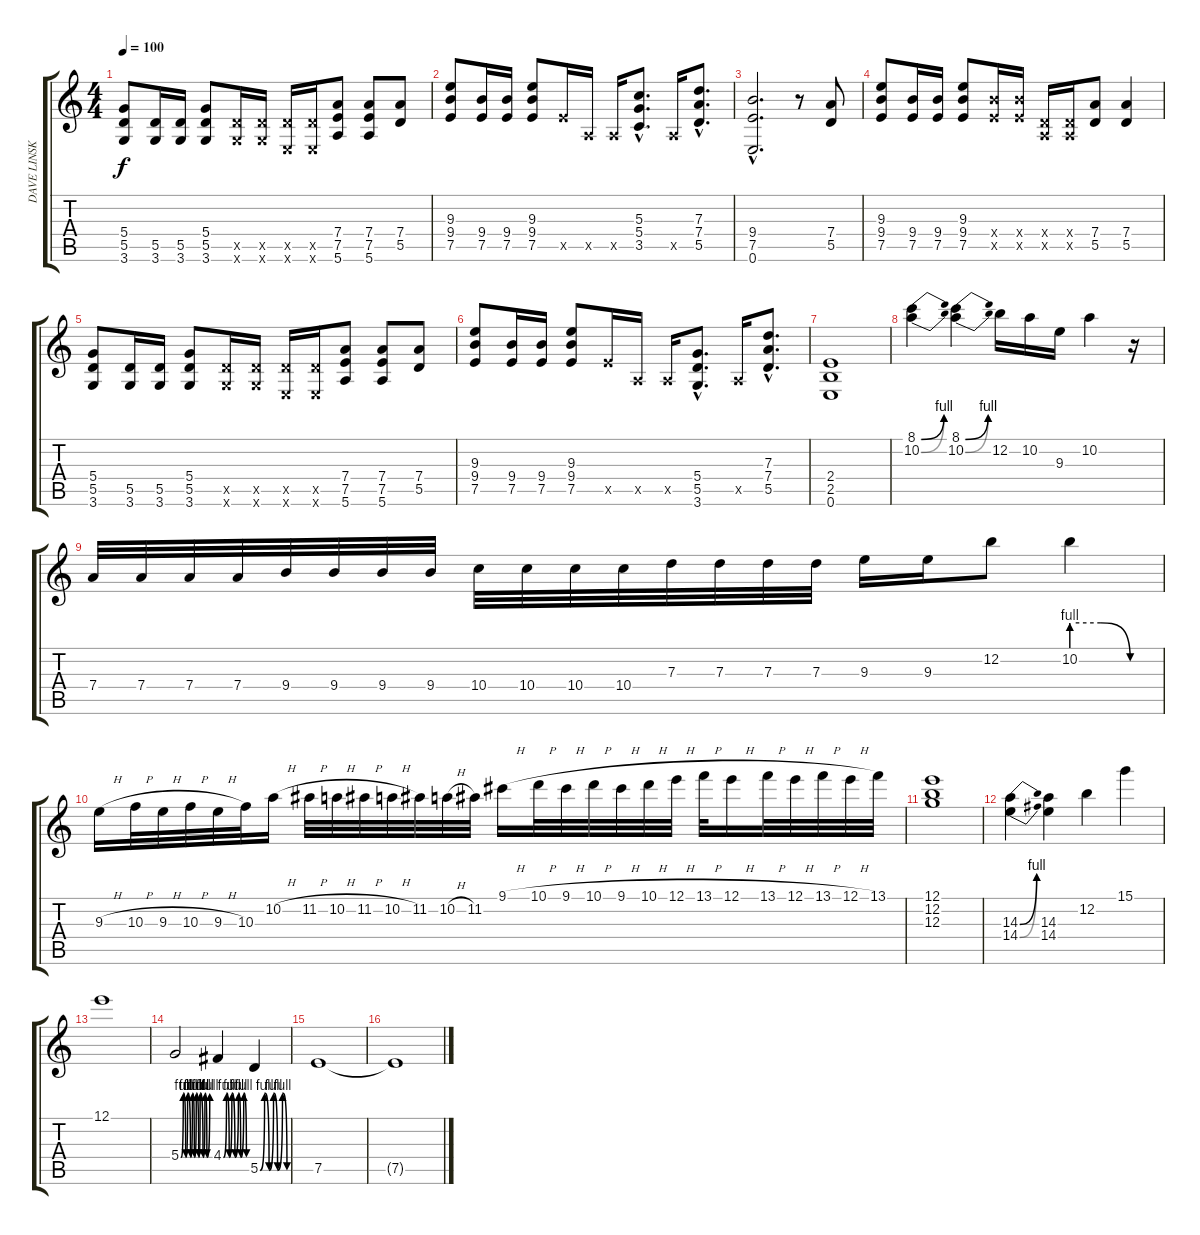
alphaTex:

\track ("DAVE LINSK-solo guitar" "DAVE LINSK") {instrument overdrivenguitar}
\staff {score tabs}
\tuning (E4 B3 G3 D3 A2 E2) {hide}
\ts (4 4)
\tempo 100
\clef g2
\ks c
(5.4 5.5 3.6).8{dy f} (5.5 3.6).16 (5.5 3.6).16 (5.4 5.5 3.6).8 (5.5{x} 3.6{x}).16 (5.5{x} 3.6{x}).16 (5.5{x} 0.6{x}).16 (5.5{x} 0.6{x}).16 (7.4 7.5 5.6).8 (7.4 7.5 5.6).8 (7.4 5.5).8 |
(9.3 9.4 7.5).8 (9.4 7.5).16 (9.4 7.5).16 (9.3 9.4 7.5).8 7.5{x}.16 0.5{x}.16 0.5{x}.16 (5.3{hac} 5.4{hac} 3.5{hac}).8{d} 0.5{x}.16 (7.3{hac} 7.4{hac} 5.5{hac}).8{d} |
(9.4{hac} 7.5{hac} 0.6{hac}).2{d} r.8 (7.4 5.5).8 |
(9.3 9.4 7.5).8 (9.4 7.5).16 (9.4 7.5).16 (9.3 9.4 7.5).8 (9.4{x} 7.5{x}).16 (9.4{x} 7.5{x}).16 (0.4{x} 0.5{x}).16 (0.4{x} 0.5{x}).16 (7.4 5.5).8 (7.4 5.5).4 |
(5.4 5.5 3.6).8 (5.5 3.6).16 (5.5 3.6).16 (5.4 5.5 3.6).8 (5.5{x} 3.6{x}).16 (5.5{x} 3.6{x}).16 (5.5{x} 0.6{x}).16 (5.5{x} 0.6{x}).16 (7.4 7.5 5.6).8 (7.4 7.5 5.6).8 (7.4 5.5).8 |
(9.3 9.4 7.5).8 (9.4 7.5).16 (9.4 7.5).16 (9.3 9.4 7.5).8 7.5{x}.16 0.5{x}.16 0.5{x}.16 (5.4{hac} 5.5{hac} 3.6{hac}).8{d} 0.5{x}.16 (7.3{hac} 7.4{hac} 5.5{hac}).8{d} |
(2.4 2.5 0.6).1 |
(8.1{be (bend 0 0 60 4)} 10.2{be (bend 0 0 60 4)}).4 (8.1{be (bend 0 0 60 4)} 10.2{be (bend 0 0 60 4)}).4 12.2.16 10.2.16 9.3.16 10.2.4 r.16 |
7.4.32 7.4.32 7.4.32 7.4.32 9.4.32 9.4.32 9.4.32 9.4.32 10.4.32 10.4.32 10.4.32 10.4.32 7.3.32 7.3.32 7.3.32 7.3.32 9.3.16 9.3.16 12.2.8 10.2{be (custom 0 4 20 4 40 0 60 0)}.4 |
9.3{h}.16 10.3{h}.32 9.3{h}.32 10.3{h}.32 9.3{h}.32 10.3.32 10.2{h}.16 11.2{h}.32 10.2{h}.32 11.2{h}.32 10.2{h}.32 11.2.32 10.2{h}.32 11.2.32 9.1{h}.16 10.1{h}.32 9.1{h}.32 10.1{h}.32 9.1{h}.32 10.1{h}.32 12.1{h}.32 13.1{h}.32 12.1{h}.16 13.1{h}.32 12.1{h}.32 13.1{h}.32 12.1{h}.32 13.1.32 |
(12.1 12.2 12.3).1 |
(14.3{be (bend 0 0 60 4)} 14.4{be (bend 0 0 60 4)}).4 (14.3 14.4).4 12.2.4 15.1.4 |
12.1.1 |
5.4{be (custom 0 0 5 4 10 0 14 4 20 0 24 4 28 0 32 4 37 0 40 4 46 0 50 4 54 0 60 4)}.2 4.4{be (custom 0 0 8 4 15 0 22 4 30 0 39 4 45 0 53 4 60 0)}.4 5.5{be (custom 0 0 10 4 20 0 30 4 39 0 50 4 60 0)}.4 |
7.5.1 |
7.5{t}.1
